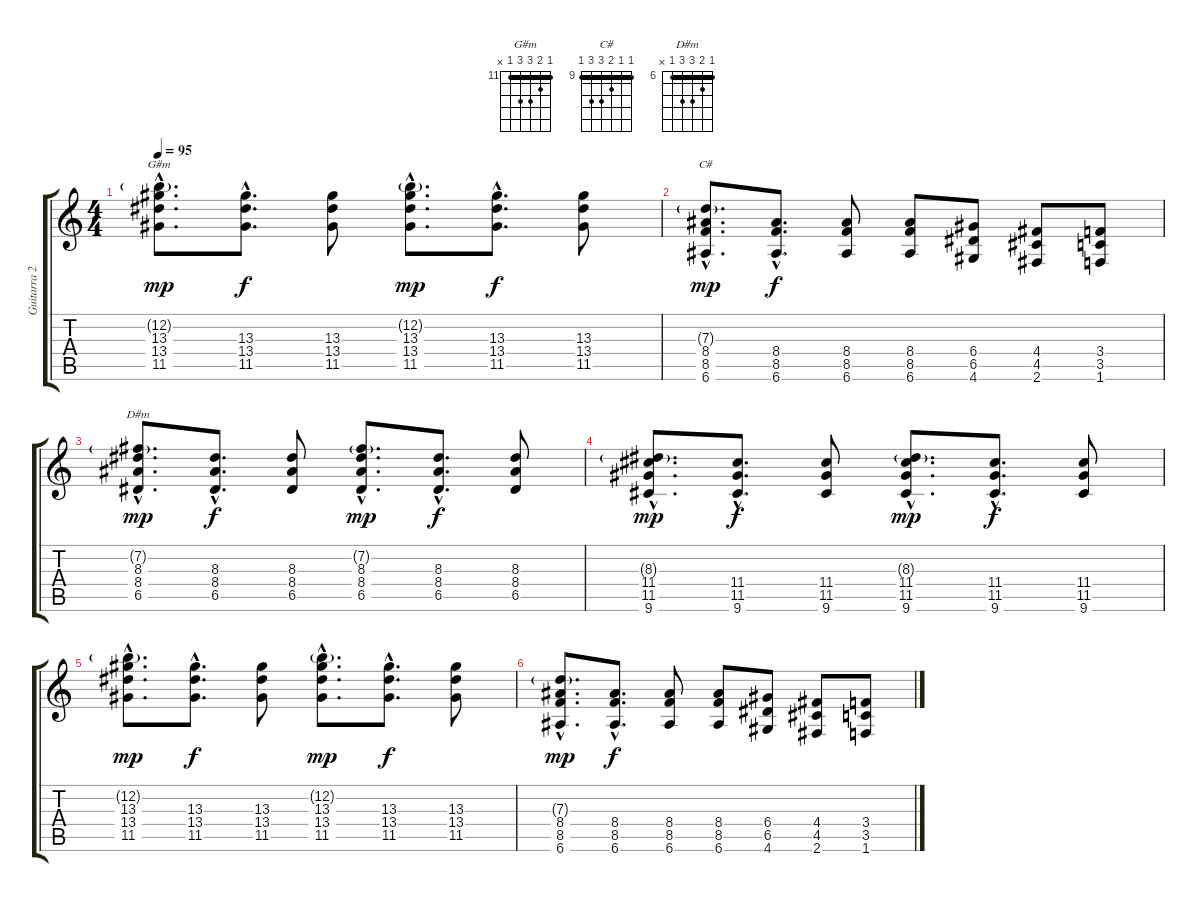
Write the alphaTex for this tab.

\track ("Guitarra 2" "Guitarra 2") {instrument overdrivenguitar}
\staff {score tabs}
\tuning (E4 B3 G3 D3 A2 E2) {hide}
\chord ("G#m" 11 12 13 13 11 x) {firstfret 11 barre 11}
\chord ("C#" 9 9 10 11 11 9) {firstfret 9 barre 9}
\chord ("D#m" 6 7 8 8 6 x) {firstfret 6 barre 6}
\ts (4 4)
\tempo 95
\clef g2
\ks c
(12.2{g hac} 13.3{hac} 13.4{hac} 11.5{hac}).8{d ch "G#m" dy mp} (13.3{hac} 13.4{hac} 11.5{hac}).8{d dy f} (13.3 13.4 11.5).8 (12.2{g hac} 13.3{hac} 13.4{hac} 11.5{hac}).8{d dy mp} (13.3{hac} 13.4{hac} 11.5{hac}).8{d dy f} (13.3 13.4 11.5).8 |
(7.3{g hac} 8.4{hac} 8.5{hac} 6.6{hac}).8{d ch "C#" dy mp} (8.4{hac} 8.5{hac} 6.6{hac}).8{d dy f} (8.4 8.5 6.6).8 (8.4 8.5 6.6).8 (6.4 6.5 4.6).8 (4.4 4.5 2.6).8 (3.4 3.5 1.6).8 |
(7.2{g hac} 8.3{hac} 8.4{hac} 6.5{hac}).8{d ch "D#m" dy mp} (8.3{hac} 8.4{hac} 6.5{hac}).8{d dy f} (8.3 8.4 6.5).8 (7.2{g hac} 8.3{hac} 8.4{hac} 6.5{hac}).8{d dy mp} (8.3{hac} 8.4{hac} 6.5{hac}).8{d dy f} (8.3 8.4 6.5).8 |
(8.3{g hac} 11.4{hac} 11.5{hac} 9.6{hac}).8{d dy mp} (11.4{hac} 11.5{hac} 9.6{hac}).8{d dy f} (11.4 11.5 9.6).8 (8.3{g hac} 11.4{hac} 11.5{hac} 9.6{hac}).8{d dy mp} (11.4{hac} 11.5{hac} 9.6{hac}).8{d dy f} (11.4 11.5 9.6).8 |
(12.2{g hac} 13.3{hac} 13.4{hac} 11.5{hac}).8{d dy mp} (13.3{hac} 13.4{hac} 11.5{hac}).8{d dy f} (13.3 13.4 11.5).8 (12.2{g hac} 13.3{hac} 13.4{hac} 11.5{hac}).8{d dy mp} (13.3{hac} 13.4{hac} 11.5{hac}).8{d dy f} (13.3 13.4 11.5).8 |
(7.3{g hac} 8.4{hac} 8.5{hac} 6.6{hac}).8{d dy mp} (8.4{hac} 8.5{hac} 6.6{hac}).8{d dy f} (8.4 8.5 6.6).8 (8.4 8.5 6.6).8 (6.4 6.5 4.6).8 (4.4 4.5 2.6).8 (3.4 3.5 1.6).8
